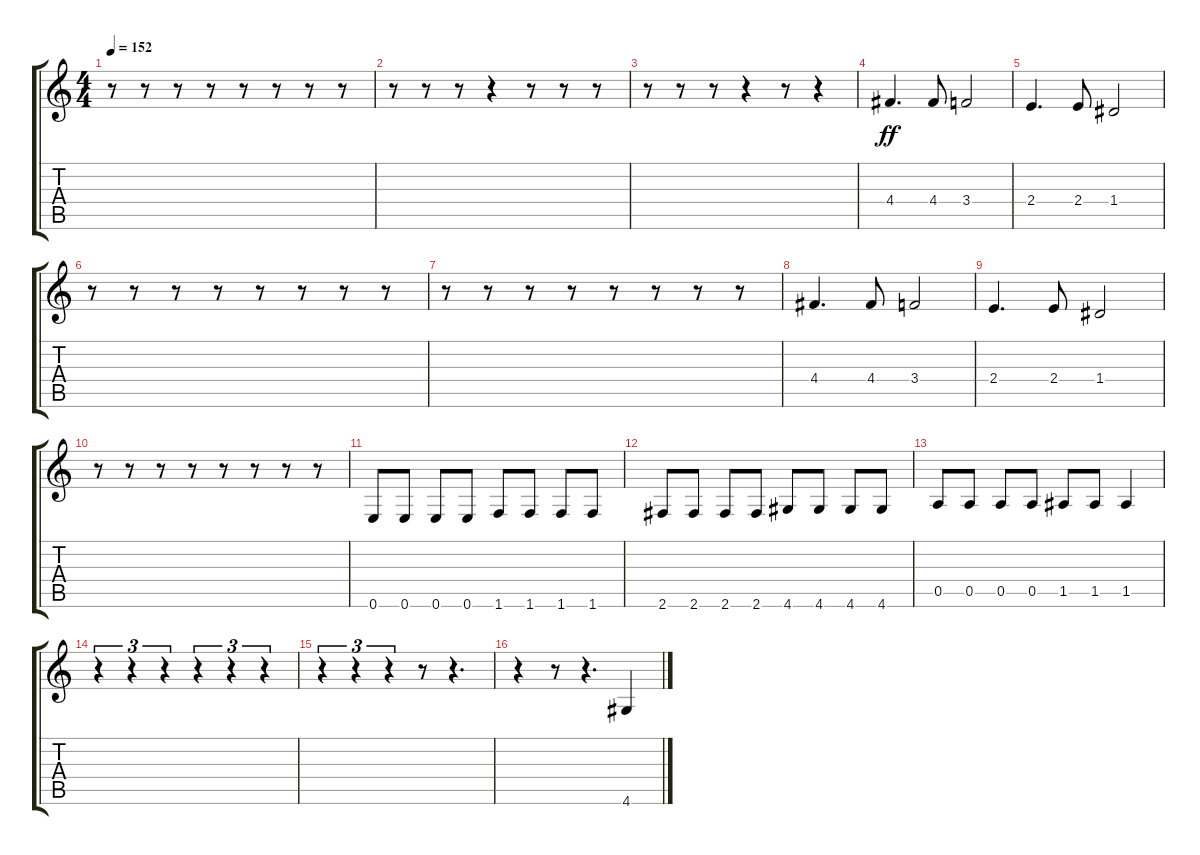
\track "" {instrument slapbass2}
\staff {score tabs}
\tuning (E4 B3 G3 D3 A2 E2) {hide}
\ts (4 4)
\tempo 152
\clef g2
\ks c
r.8{dy ff} r.8 r.8 r.8 r.8 r.8 r.8 r.8 |
r.8 r.8 r.8 r.4 r.8 r.8 r.8 |
r.8 r.8 r.8 r.4 r.8 r.4 |
4.4.4{d} 4.4.8 3.4.2 |
2.4.4{d} 2.4.8 1.4.2 |
r.8 r.8 r.8 r.8 r.8 r.8 r.8 r.8 |
r.8 r.8 r.8 r.8 r.8 r.8 r.8 r.8 |
4.4.4{d} 4.4.8 3.4.2 |
2.4.4{d} 2.4.8 1.4.2 |
r.8 r.8 r.8 r.8 r.8 r.8 r.8 r.8 |
0.6.8 0.6.8 0.6.8 0.6.8 1.6.8 1.6.8 1.6.8 1.6.8 |
2.6.8 2.6.8 2.6.8 2.6.8 4.6.8 4.6.8 4.6.8 4.6.8 |
0.5.8 0.5.8 0.5.8 0.5.8 1.5.8 1.5.8 1.5.4 |
r.4{tu (3 2)} r.4{tu (3 2)} r.4{tu (3 2)} r.4{tu (3 2)} r.4{tu (3 2)} r.4{tu (3 2)} |
r.4{tu (3 2)} r.4{tu (3 2)} r.4{tu (3 2)} r.8 r.4{d} |
r.4 r.8 r.4{d} 4.6.4
